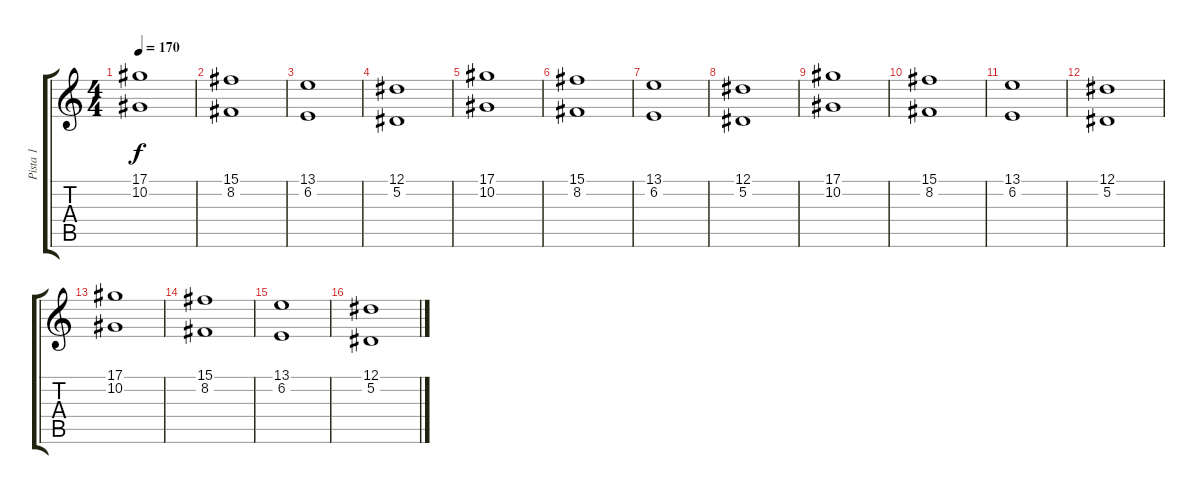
\track ("Pista 1" "Pista 1") {instrument stringensemble1}
\staff {score tabs}
\tuning (Eb4 Bb3 Gb3 Db3 Ab2 Eb2) {hide}
\ts (4 4)
\tempo 170
\clef g2
\ks c
(17.1 10.2).1{dy f instrument stringensemble1} |
(15.1 8.2).1 |
(13.1 6.2).1 |
(12.1 5.2).1 |
(17.1 10.2).1 |
(15.1 8.2).1 |
(13.1 6.2).1 |
(12.1 5.2).1 |
(17.1 10.2).1 |
(15.1 8.2).1 |
(13.1 6.2).1 |
(12.1 5.2).1 |
(17.1 10.2).1 |
(15.1 8.2).1 |
(13.1 6.2).1 |
(12.1 5.2).1
